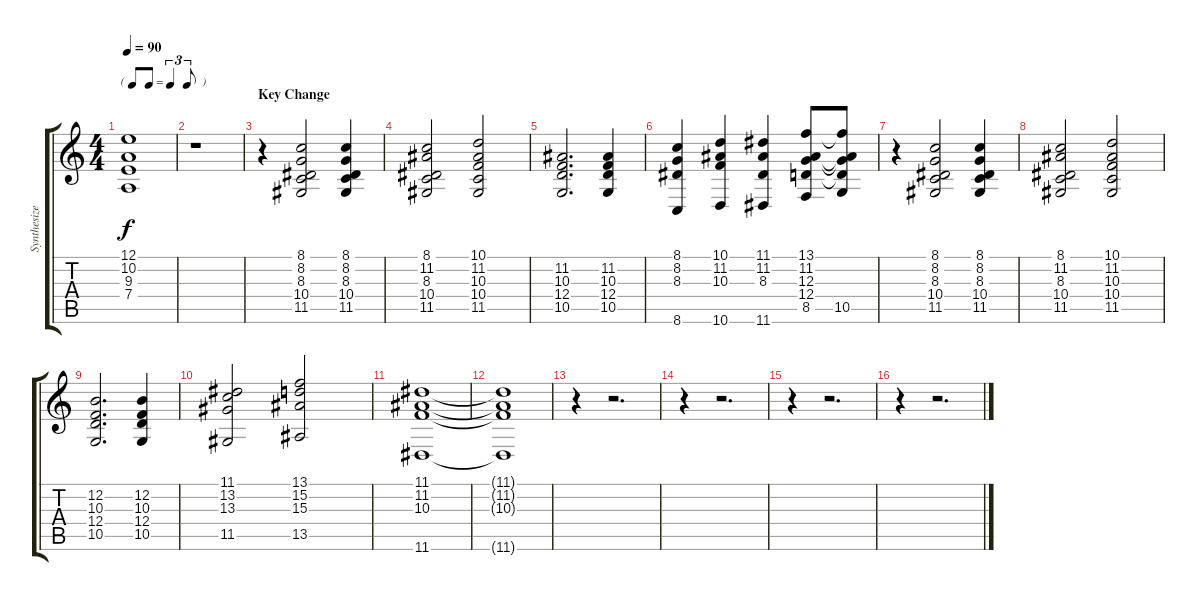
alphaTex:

\track ("Synthesizer" "Synthesize") {instrument lead3calliope}
\staff {score tabs}
\tuning (E4 B3 G3 D3 A2 E2) {hide}
\ts (4 4)
\tf triplet8th
\tempo 90
\clef g2
\ks c
(12.1 10.2 9.3 7.4).1{dy f} |
r.1 |
\section ("" "Key Change")
r.4 (8.1 8.2 8.3 10.4 11.5).2 (8.1 8.2 8.3 10.4 11.5).4 |
(8.1 11.2 8.3 10.4 11.5).2 (10.1 11.2 10.3 10.4 11.5).2 |
(11.2 10.3 12.4 10.5).2{d} (11.2 10.3 12.4 10.5).4 |
(8.1 8.2 8.3 8.6).4 (10.1 11.2 10.3 10.6).4 (11.1 11.2 8.3 11.6).4 (13.1 11.2 12.3 12.4 8.5).8 (13.1{t} 11.2{t} 12.3{t} 12.4{t} 10.5).8 |
r.4 (8.1 8.2 8.3 10.4 11.5).2 (8.1 8.2 8.3 10.4 11.5).4 |
(8.1 11.2 8.3 10.4 11.5).2 (10.1 11.2 10.3 10.4 11.5).2 |
(12.2 10.3 12.4 10.5).2{d} (12.2 10.3 12.4 10.5).4 |
(11.1 13.2 13.3 11.5).2 (13.1 15.2 15.3 13.5).2 |
(11.1 11.2 10.3 11.6).1 |
(11.1{t} 11.2{t} 10.3{t} 11.6{t}).1 |
r.4 r.2{d} |
r.4 r.2{d} |
r.4 r.2{d} |
r.4 r.2{d}
